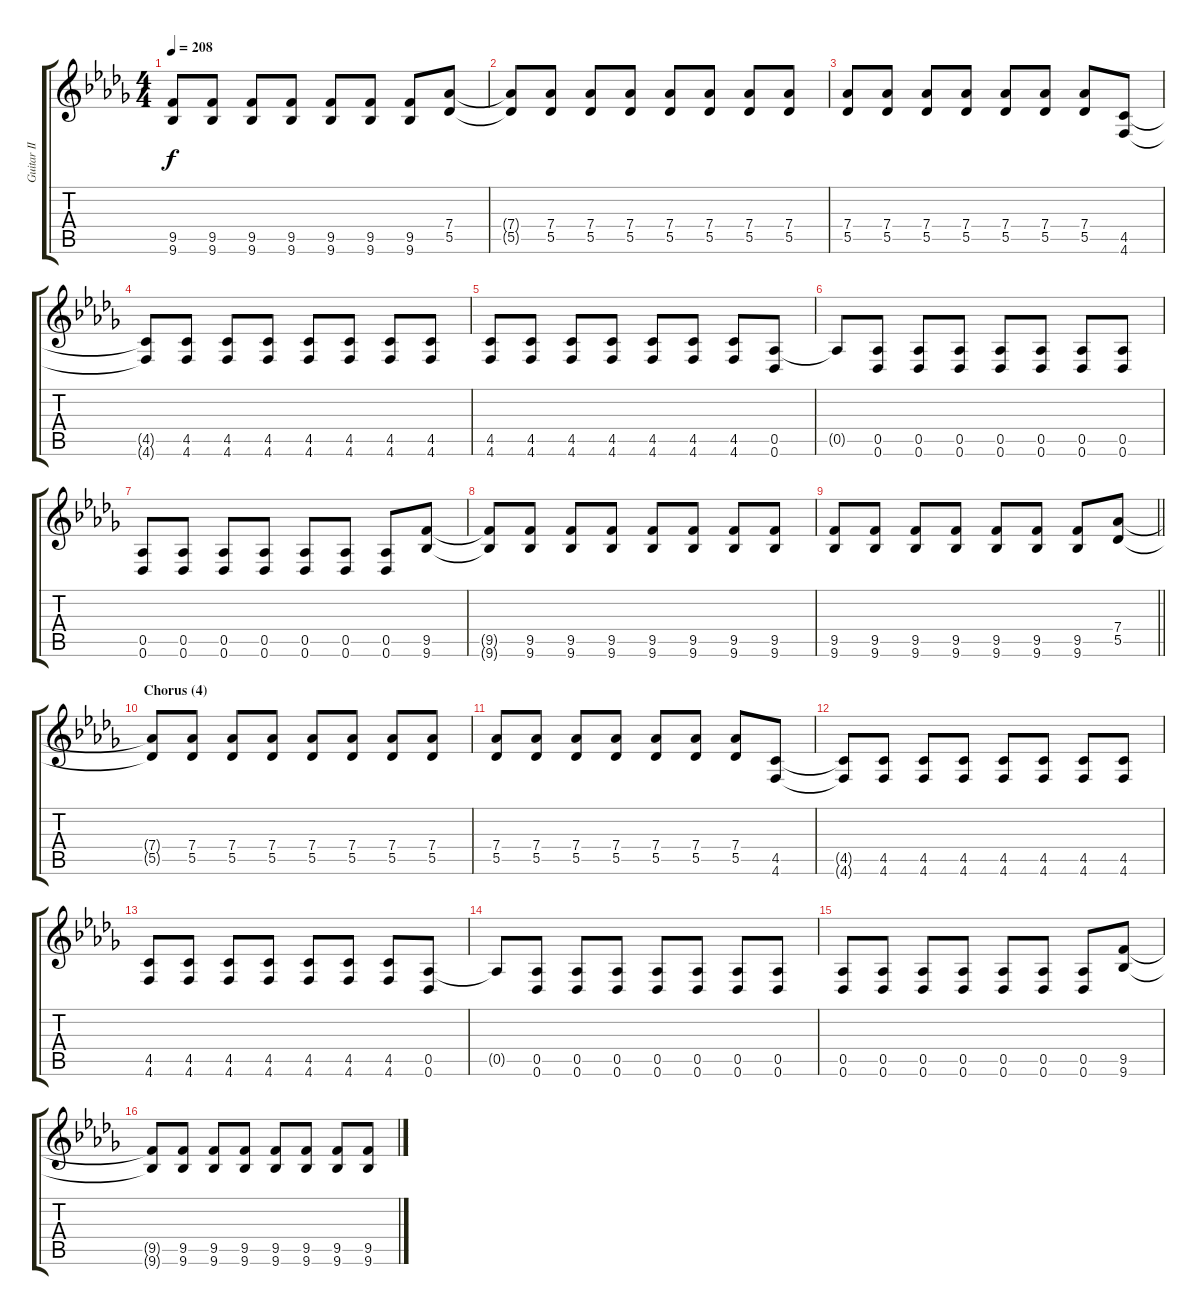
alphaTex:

\track ("Guitar II" "Guitar II") {instrument distortionguitar}
\staff {score tabs}
\tuning (Eb4 Bb3 Gb3 Db3 Ab2 Db2) {hide}
\ts (4 4)
\tempo 208
\clef g2
\ks db
(9.5 9.6).8{dy f} (9.5 9.6).8 (9.5 9.6).8 (9.5 9.6).8 (9.5 9.6).8 (9.5 9.6).8 (9.5 9.6).8 (7.4 5.5).8 |
(7.4{t} 5.5{t}).8 (7.4 5.5).8 (7.4 5.5).8 (7.4 5.5).8 (7.4 5.5).8 (7.4 5.5).8 (7.4 5.5).8 (7.4 5.5).8 |
(7.4 5.5).8 (7.4 5.5).8 (7.4 5.5).8 (7.4 5.5).8 (7.4 5.5).8 (7.4 5.5).8 (7.4 5.5).8 (4.5 4.6).8 |
(4.5{t} 4.6{t}).8 (4.5 4.6).8 (4.5 4.6).8 (4.5 4.6).8 (4.5 4.6).8 (4.5 4.6).8 (4.5 4.6).8 (4.5 4.6).8 |
(4.5 4.6).8 (4.5 4.6).8 (4.5 4.6).8 (4.5 4.6).8 (4.5 4.6).8 (4.5 4.6).8 (4.5 4.6).8 (0.5 0.6).8 |
0.5{t}.8 (0.5 0.6).8 (0.5 0.6).8 (0.5 0.6).8 (0.5 0.6).8 (0.5 0.6).8 (0.5 0.6).8 (0.5 0.6).8 |
(0.5 0.6).8 (0.5 0.6).8 (0.5 0.6).8 (0.5 0.6).8 (0.5 0.6).8 (0.5 0.6).8 (0.5 0.6).8 (9.5 9.6).8 |
(9.5{t} 9.6{t}).8 (9.5 9.6).8 (9.5 9.6).8 (9.5 9.6).8 (9.5 9.6).8 (9.5 9.6).8 (9.5 9.6).8 (9.5 9.6).8 |
\barLineRight lightlight
(9.5 9.6).8 (9.5 9.6).8 (9.5 9.6).8 (9.5 9.6).8 (9.5 9.6).8 (9.5 9.6).8 (9.5 9.6).8 (7.4 5.5).8 |
\section ("" "Chorus (4)")
(7.4{t} 5.5{t}).8 (7.4 5.5).8 (7.4 5.5).8 (7.4 5.5).8 (7.4 5.5).8 (7.4 5.5).8 (7.4 5.5).8 (7.4 5.5).8 |
(7.4 5.5).8 (7.4 5.5).8 (7.4 5.5).8 (7.4 5.5).8 (7.4 5.5).8 (7.4 5.5).8 (7.4 5.5).8 (4.5 4.6).8 |
(4.5{t} 4.6{t}).8 (4.5 4.6).8 (4.5 4.6).8 (4.5 4.6).8 (4.5 4.6).8 (4.5 4.6).8 (4.5 4.6).8 (4.5 4.6).8 |
(4.5 4.6).8 (4.5 4.6).8 (4.5 4.6).8 (4.5 4.6).8 (4.5 4.6).8 (4.5 4.6).8 (4.5 4.6).8 (0.5 0.6).8 |
0.5{t}.8 (0.5 0.6).8 (0.5 0.6).8 (0.5 0.6).8 (0.5 0.6).8 (0.5 0.6).8 (0.5 0.6).8 (0.5 0.6).8 |
(0.5 0.6).8 (0.5 0.6).8 (0.5 0.6).8 (0.5 0.6).8 (0.5 0.6).8 (0.5 0.6).8 (0.5 0.6).8 (9.5 9.6).8 |
(9.5{t} 9.6{t}).8 (9.5 9.6).8 (9.5 9.6).8 (9.5 9.6).8 (9.5 9.6).8 (9.5 9.6).8 (9.5 9.6).8 (9.5 9.6).8
